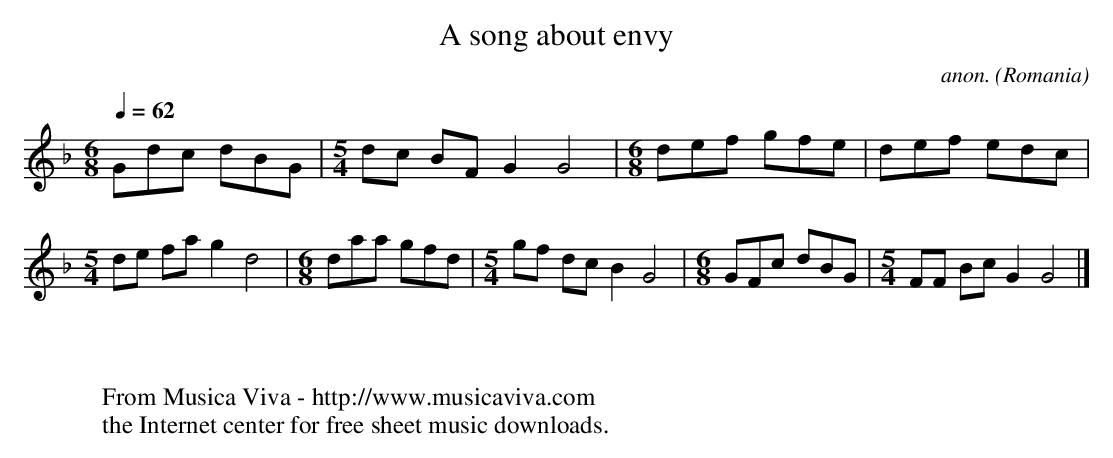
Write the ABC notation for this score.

X:1
T:A song about envy
C:anon.
O:Romania
M:6/8
L:1/8
Q:1/4=62
K:Gdor
Gdc dBG|\
M:5/4
dc BFG2G4|\
M:6/8
def gfe|def edc|\
M:5/4
de fag2d4|\
M:6/8
daa gfd|\
M:5/4
gf dcB2G4|\
M:6/8
GFc dBG|\
M:5/4
FF BcG2G4|]
W:
W:
W:  From Musica Viva - http://www.musicaviva.com
W:  the Internet center for free sheet music downloads.
